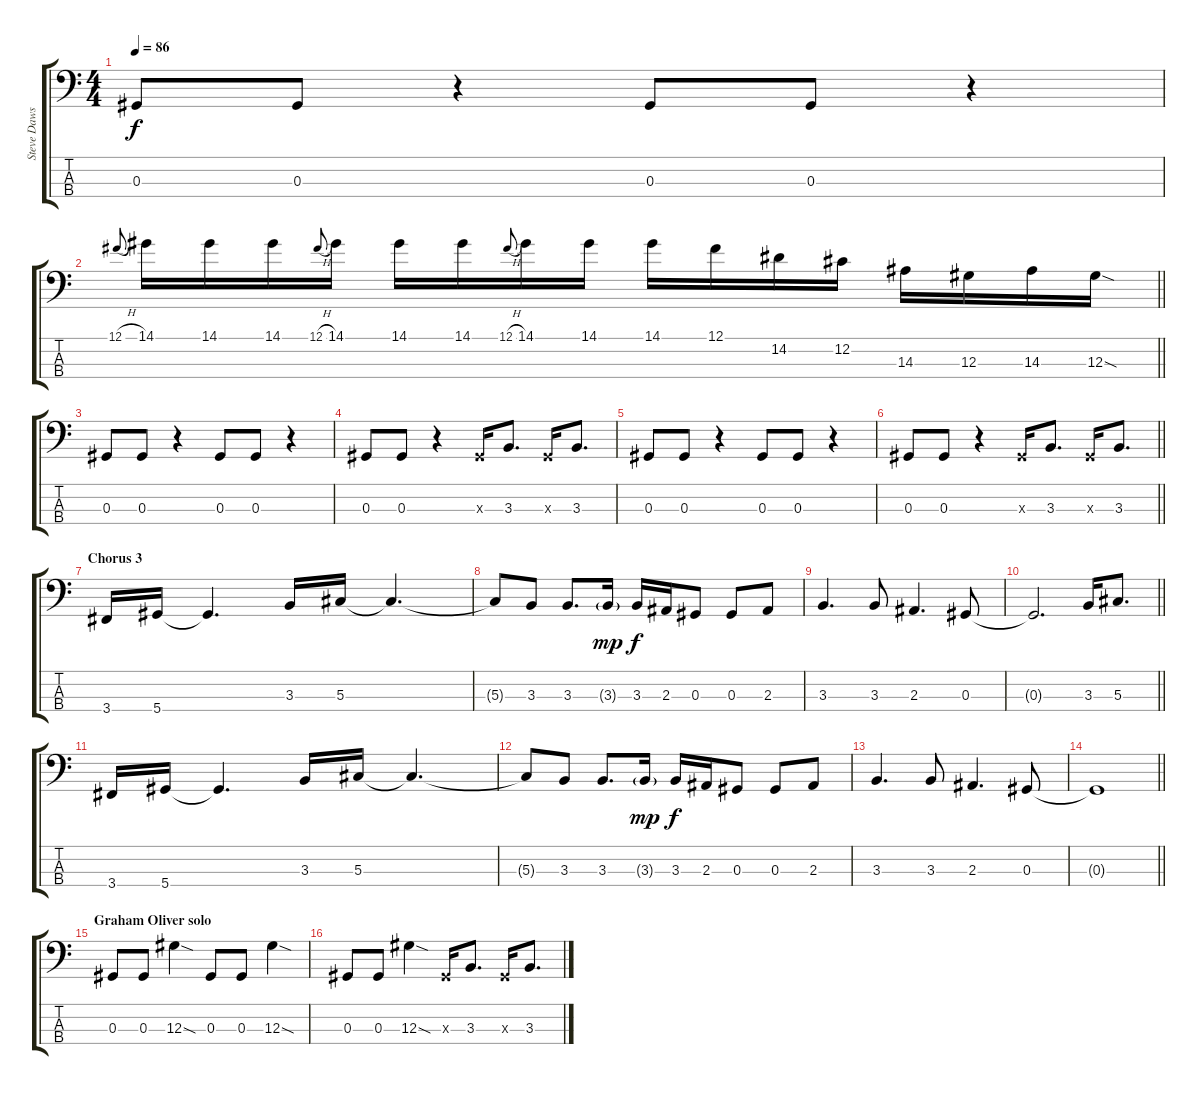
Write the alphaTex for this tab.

\track ("Steve Dawson" "Steve Daws") {instrument electricbassfinger}
\staff {score tabs}
\tuning (Gb2 Db2 Ab1 Eb1) {hide}
\ts (4 4)
\tempo 86
\clef f4
\ks c
0.3.8{dy f} 0.3.8 r.4 0.3.8 0.3.8 r.4 |
\barLineRight lightlight
12.1{h}.8{gr onbeat} 14.1.16 14.1.16 14.1.16 12.1{h}.8{gr onbeat} 14.1.16 14.1.16 14.1.16 12.1{h}.8{gr onbeat} 14.1.16 14.1.16 14.1.16 12.1.16 14.2.16 12.2.16 14.3.16 12.3.16 14.3.16 12.3{sod}.16 |
0.3.8 0.3.8 r.4 0.3.8 0.3.8 r.4 |
0.3.8 0.3.8 r.4 0.3{x}.16 3.3.8{d} 0.3{x}.16 3.3.8{d} |
0.3.8 0.3.8 r.4 0.3.8 0.3.8 r.4 |
\barLineRight lightlight
0.3.8 0.3.8 r.4 0.3{x}.16 3.3.8{d} 0.3{x}.16 3.3.8{d} |
\section ("" "Chorus 3")
3.4.16 5.4.16 5.4{t}.4{d} 3.3.16 5.3.16 5.3{t}.4{d} |
5.3{t}.8 3.3.8 3.3.8{d} 3.3{g}.16{dy mp} 3.3.16{dy f} 2.3.16 0.3.8 0.3.8 2.3.8 |
3.3.4{d} 3.3.8 2.3.4{d} 0.3.8 |
\barLineRight lightlight
0.3{t}.2{d} 3.3.16 5.3.8{d} |
3.4.16 5.4.16 5.4{t}.4{d} 3.3.16 5.3.16 5.3{t}.4{d} |
5.3{t}.8 3.3.8 3.3.8{d} 3.3{g}.16{dy mp} 3.3.16{dy f} 2.3.16 0.3.8 0.3.8 2.3.8 |
3.3.4{d} 3.3.8 2.3.4{d} 0.3.8 |
\barLineRight lightlight
0.3{t}.1 |
\section ("" "Graham Oliver solo")
0.3.8 0.3.8 12.3{sod}.4 0.3.8 0.3.8 12.3{sod}.4 |
0.3.8 0.3.8 12.3{sod}.4 0.3{x}.16 3.3.8{d} 0.3{x}.16 3.3.8{d}
